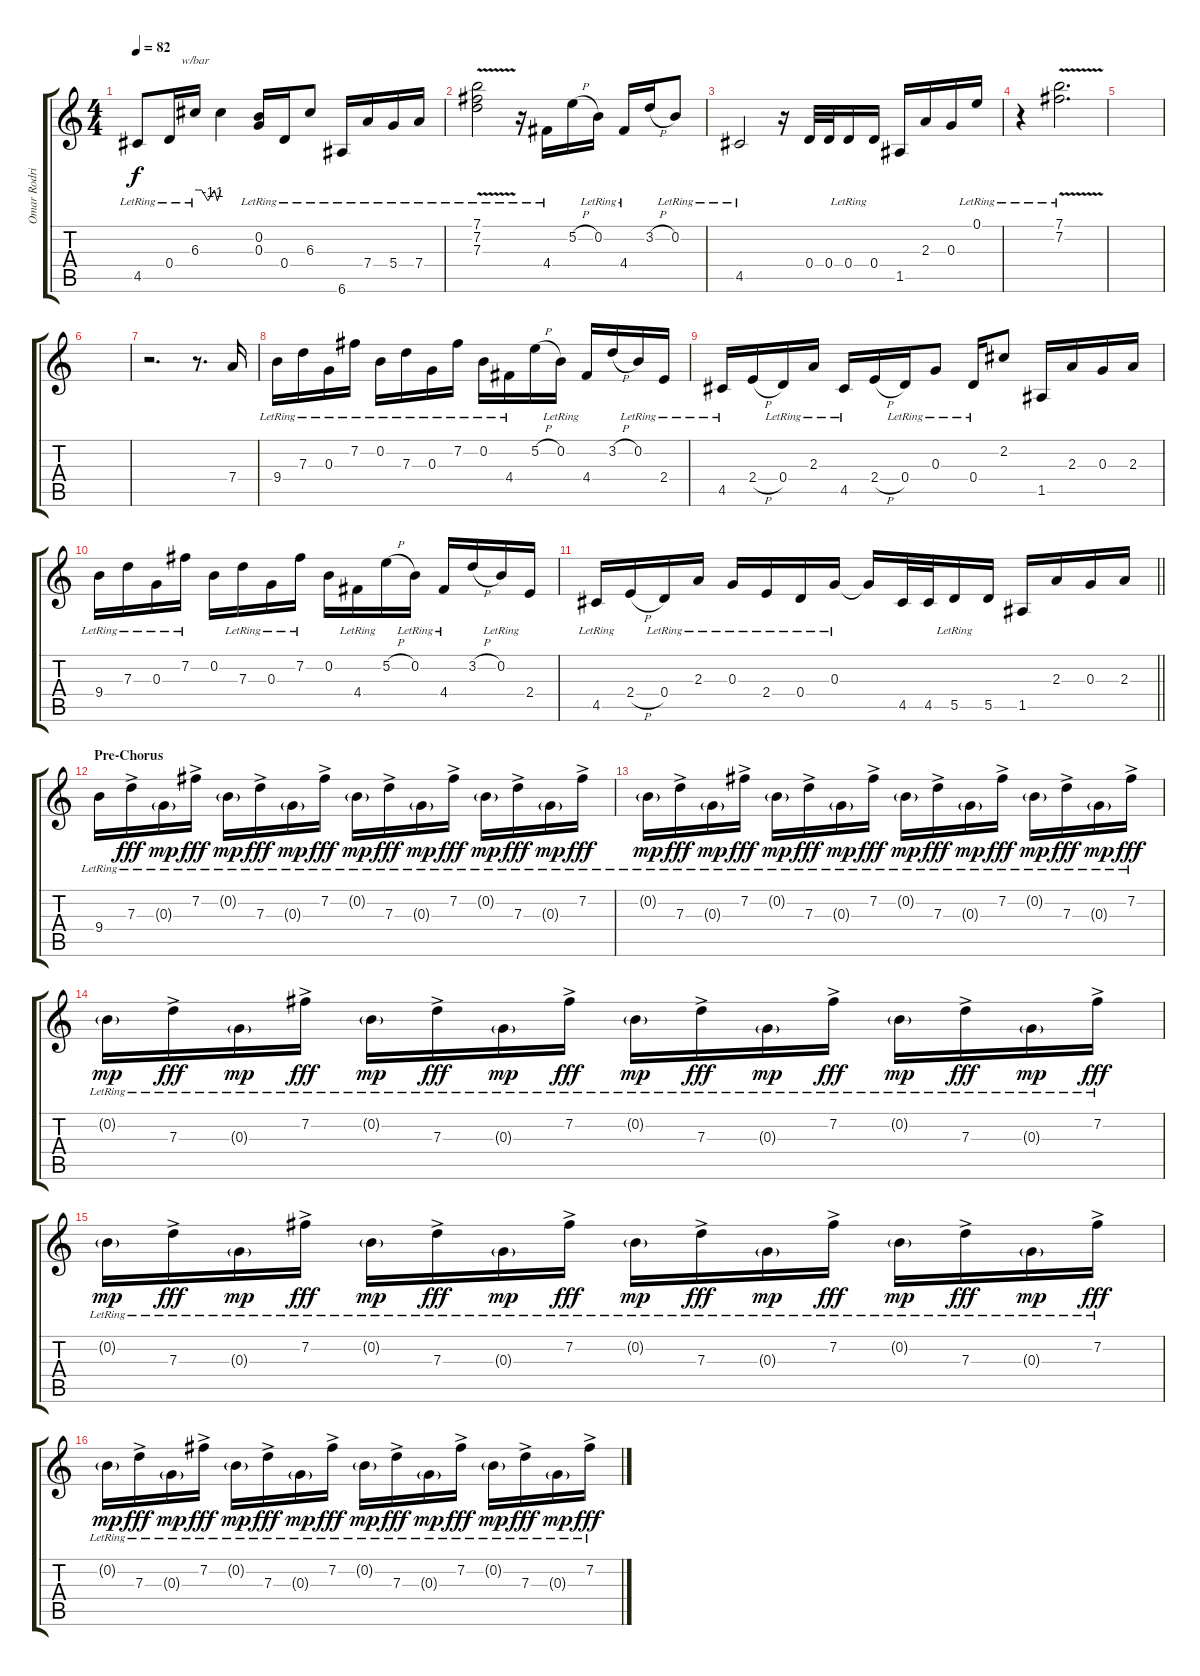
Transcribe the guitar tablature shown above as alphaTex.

\track ("Omar Rodriguez-Lopez - Lead" "Omar Rodri") {instrument distortionguitar}
\staff {score tabs}
\tuning (E4 B3 G3 D3 A2 E2) {hide}
\ts (4 4)
\tempo 82
\clef g2
\ks c
4.5{lr}.8{dy f} 0.4{lr}.16 6.3{lr}.16{tbe (custom default 0 0 8 0 15 0 30 -4 45 0 52 -4 60 0)} 6.3{t}.4 (0.2{lr} 0.3{lr}).16 0.4{lr}.16 6.3{lr}.8 6.6{lr}.16 7.4{lr}.16 5.4{lr}.16 7.4{lr}.16 |
(7.1{v lr} 7.2{v lr} 7.3{v lr}).2{balance 8} r.16 4.4{lr}.16 5.2{h}.16 0.2{lr}.16 4.4{lr}.16 3.2{h}.16 0.2{lr}.8 |
4.5{lr}.2 r.16 0.4.32 0.4.32 0.4{lr}.16 0.4.16 1.5.16 2.3.16 0.3.16 0.1{lr}.16 |
r.4 (7.1{v lr} 7.2{v lr}).2{d} |
|
|
r.2{d} r.8{d} 7.4.16 |
9.4{lr}.16 7.3{lr}.16 0.3{lr}.16 7.2{lr}.16 0.2{lr}.16 7.3{lr}.16 0.3{lr}.16 7.2{lr}.16 0.2{lr}.16 4.4{lr}.16 5.2{h}.16 0.2{lr}.16 4.4.16 3.2{h}.16 0.2{lr}.16 2.4{lr}.16 |
4.5{lr}.16 2.4{h}.16 0.4{lr}.16 2.3{lr}.16 4.5{lr}.16 2.4{h}.16 0.4{lr}.16 0.3{lr}.8 0.4{lr}.16 2.2.8 1.5.16 2.3.16 0.3.16 2.3.16 |
9.4{lr}.16 7.3{lr}.16 0.3{lr}.16 7.2{lr}.16 0.2.16 7.3{lr}.16 0.3{lr}.16 7.2{lr}.16 0.2.16 4.4{lr}.16 5.2{h}.16 0.2{lr}.16 4.4{lr}.16 3.2{h}.16 0.2{lr}.16 2.4.16 |
\barLineRight lightlight
4.5{lr}.16 2.4{h}.16 0.4{lr}.16 2.3{lr}.16 0.3{lr}.16 2.4{lr}.16 0.4{lr}.16 0.3{lr}.16 0.3{t}.16 4.5.32 4.5.32 5.5{lr}.16 5.5.16 1.5.16 2.3.16 0.3.16 2.3.16 |
\section ("" "Pre-Chorus")
9.4{lr}.16 7.3{ac lr}.16{dy fff} 0.3{g lr}.16{dy mp} 7.2{ac lr}.16{dy fff} 0.2{g lr}.16{dy mp} 7.3{ac lr}.16{dy fff} 0.3{g lr}.16{dy mp} 7.2{ac lr}.16{dy fff} 0.2{g lr}.16{dy mp} 7.3{ac lr}.16{dy fff} 0.3{g lr}.16{dy mp} 7.2{ac lr}.16{dy fff} 0.2{g lr}.16{dy mp} 7.3{ac lr}.16{dy fff} 0.3{g lr}.16{dy mp} 7.2{ac lr}.16{dy fff} |
0.2{g lr}.16{dy mp} 7.3{ac lr}.16{dy fff} 0.3{g lr}.16{dy mp} 7.2{ac lr}.16{dy fff} 0.2{g lr}.16{dy mp} 7.3{ac lr}.16{dy fff} 0.3{g lr}.16{dy mp} 7.2{ac lr}.16{dy fff} 0.2{g lr}.16{dy mp} 7.3{ac lr}.16{dy fff} 0.3{g lr}.16{dy mp} 7.2{ac lr}.16{dy fff} 0.2{g lr}.16{dy mp} 7.3{ac lr}.16{dy fff} 0.3{g lr}.16{dy mp} 7.2{ac lr}.16{dy fff} |
0.2{g lr}.16{dy mp} 7.3{ac lr}.16{dy fff} 0.3{g lr}.16{dy mp} 7.2{ac lr}.16{dy fff} 0.2{g lr}.16{dy mp} 7.3{ac lr}.16{dy fff} 0.3{g lr}.16{dy mp} 7.2{ac lr}.16{dy fff} 0.2{g lr}.16{dy mp} 7.3{ac lr}.16{dy fff} 0.3{g lr}.16{dy mp} 7.2{ac lr}.16{dy fff} 0.2{g lr}.16{dy mp} 7.3{ac lr}.16{dy fff} 0.3{g lr}.16{dy mp} 7.2{ac lr}.16{dy fff} |
0.2{g lr}.16{dy mp} 7.3{ac lr}.16{dy fff} 0.3{g lr}.16{dy mp} 7.2{ac lr}.16{dy fff} 0.2{g lr}.16{dy mp} 7.3{ac lr}.16{dy fff} 0.3{g lr}.16{dy mp} 7.2{ac lr}.16{dy fff} 0.2{g lr}.16{dy mp} 7.3{ac lr}.16{dy fff} 0.3{g lr}.16{dy mp} 7.2{ac lr}.16{dy fff} 0.2{g lr}.16{dy mp} 7.3{ac lr}.16{dy fff} 0.3{g lr}.16{dy mp} 7.2{ac lr}.16{dy fff} |
0.2{g lr}.16{dy mp} 7.3{ac lr}.16{dy fff} 0.3{g lr}.16{dy mp} 7.2{ac lr}.16{dy fff} 0.2{g lr}.16{dy mp} 7.3{ac lr}.16{dy fff} 0.3{g lr}.16{dy mp} 7.2{ac lr}.16{dy fff} 0.2{g lr}.16{dy mp} 7.3{ac lr}.16{dy fff} 0.3{g lr}.16{dy mp} 7.2{ac lr}.16{dy fff} 0.2{g lr}.16{dy mp} 7.3{ac lr}.16{dy fff} 0.3{g lr}.16{dy mp} 7.2{ac lr}.16{dy fff}
